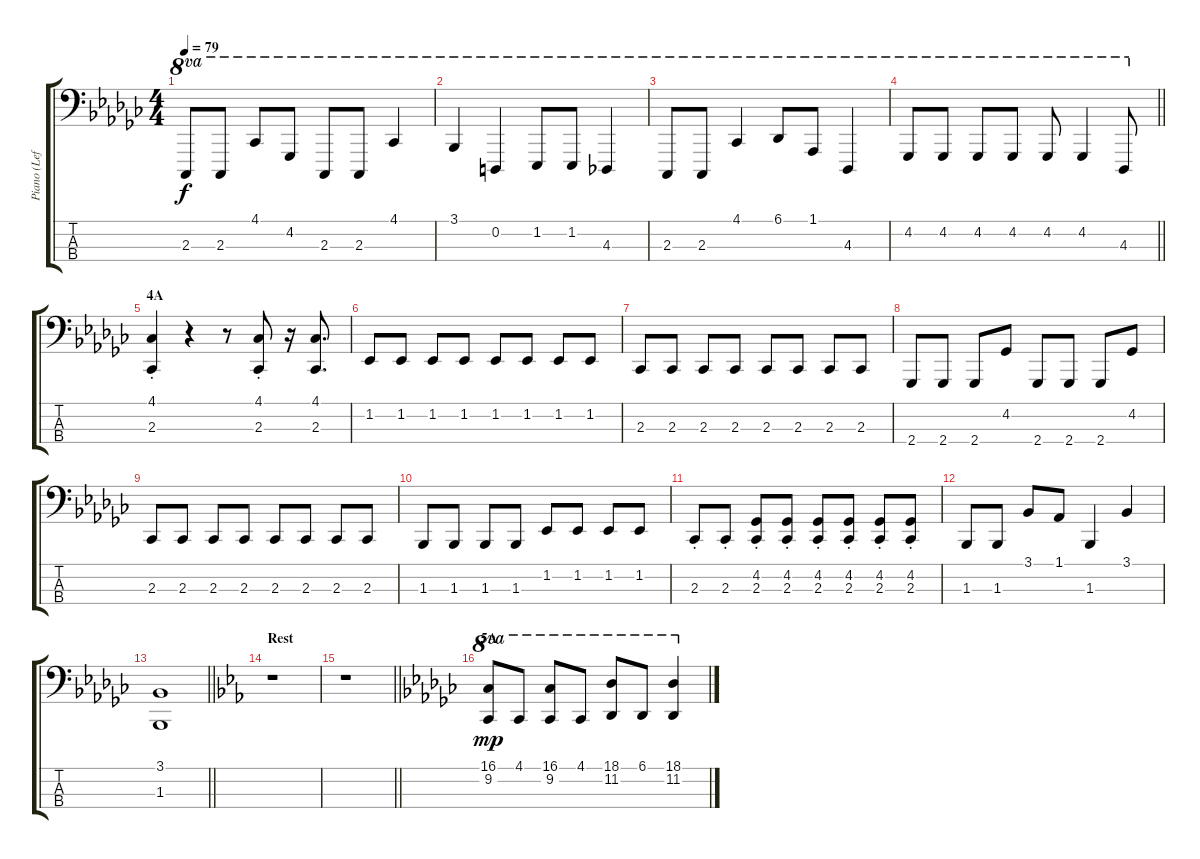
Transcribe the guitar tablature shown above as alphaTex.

\track ("Piano (Left Hand)" "Piano (Lef") {instrument acousticgrandpiano}
\staff {score tabs}
\tuning (G2 D2 A1 E1) {hide}
\ts (4 4)
\tempo 79
\clef f4
\ks gb
2.3.8{ot 8va dy f} 2.3.8{ot 8va} 4.1.8{ot 8va} 4.2.8{ot 8va} 2.3.8{ot 8va} 2.3.8{ot 8va} 4.1.4{ot 8va} |
3.1.4{ot 8va} 0.2.4{ot 8va} 1.2.8{ot 8va} 1.2.8{ot 8va} 4.3.4{ot 8va} |
2.3.8{ot 8va} 2.3.8{ot 8va} 4.1.4{ot 8va} 6.1.8{ot 8va} 1.1.8{ot 8va} 4.3.4{ot 8va} |
\barLineRight lightlight
4.2.8{ot 8va} 4.2.8{ot 8va} 4.2.8{ot 8va} 4.2.8{ot 8va} 4.2.8{ot 8va} 4.2.4{ot 8va} 4.3.8{ot 8va} |
\section ("" "4A")
(4.1{st} 2.3{st}).4 r.4 r.8 (4.1{st} 2.3{st}).8 r.16 (4.1 2.3).8{d} |
1.2.8 1.2.8 1.2.8 1.2.8 1.2.8 1.2.8 1.2.8 1.2.8 |
2.3.8 2.3.8 2.3.8 2.3.8 2.3.8 2.3.8 2.3.8 2.3.8 |
2.4.8 2.4.8 2.4.8 4.2.8 2.4.8 2.4.8 2.4.8 4.2.8 |
2.3.8 2.3.8 2.3.8 2.3.8 2.3.8 2.3.8 2.3.8 2.3.8 |
1.3.8 1.3.8 1.3.8 1.3.8 1.2.8 1.2.8 1.2.8 1.2.8 |
2.3{st}.8 2.3{st}.8 (4.2{st} 2.3{st}).8 (4.2{st} 2.3{st}).8 (4.2{st} 2.3{st}).8 (4.2{st} 2.3{st}).8 (4.2{st} 2.3{st}).8 (4.2{st} 2.3{st}).8 |
1.3.8 1.3.8 3.1.8 1.1.8 1.3.4 3.1.4 |
\barLineRight lightlight
(3.1 1.3).1 |
\section ("" "Rest")
\ks eb
r.1 |
\barLineRight lightlight
r.1 |
\section ("" "5A")
\ks gb
(16.1 9.2).8{ot 8va dy mp} 4.1.8{ot 8va} (16.1 9.2).8{ot 8va} 4.1.8{ot 8va} (18.1 11.2).8{ot 8va} 6.1.8{ot 8va} (18.1 11.2).4{ot 8va}
